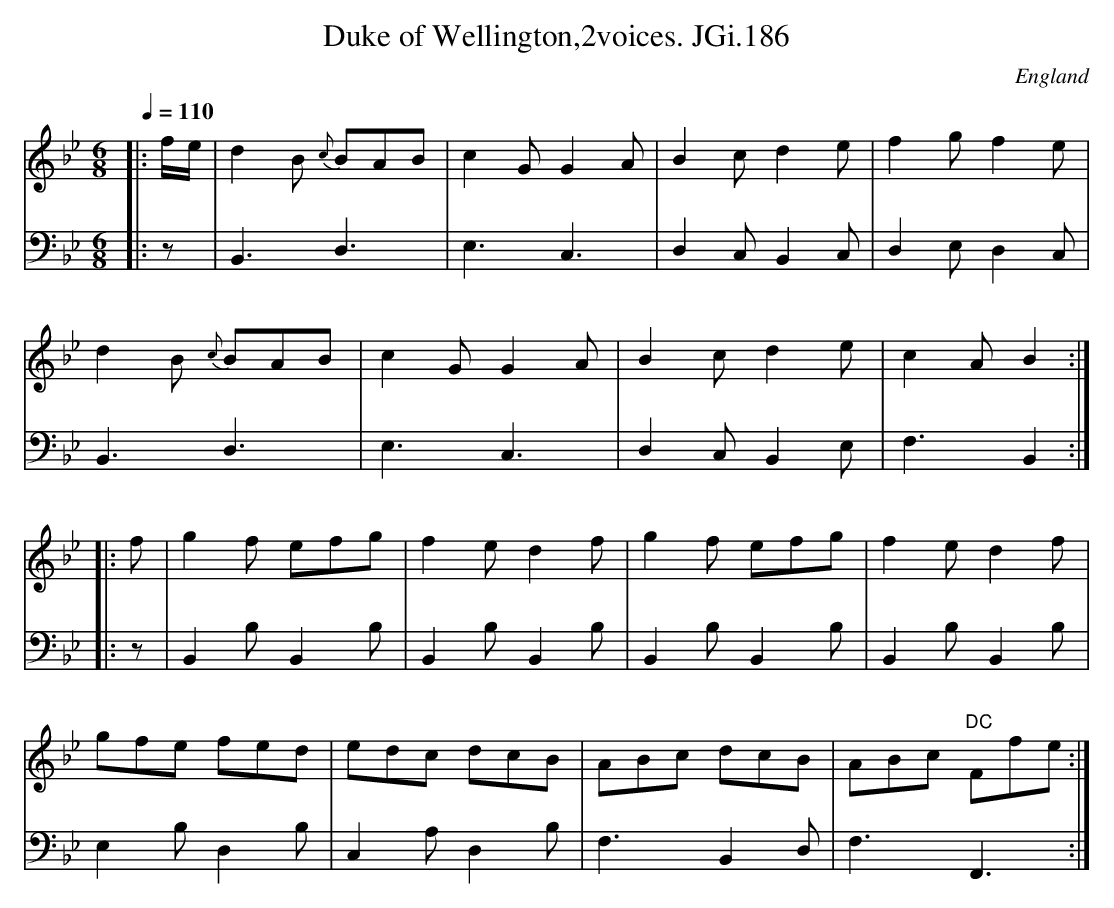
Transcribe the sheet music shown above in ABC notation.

X:1
T:Duke of Wellington,2voices. JGi.186
M:6/8
L:1/8
Q:1/4=110
O:England
K:Bb major
[V:1]|:f/e/|d2B {c}BAB|c2GG2A|B2cd2e|f2gf2e|
[V:2]|:z|B,,3D,3|E,3C,3|D,2C,B,,2C,|D,2E,D,2C,|
[V:1]d2B {c}BAB|c2GG2A|B2cd2e|c2AB2:|
[V:2]B,,3D,3|E,3C,3|D,2C,B,,2E,|F,3B,,2:|
[V:1]|:f|g2f efg|f2ed2f|g2f efg|f2ed2f|
[V:2]|:z|B,,2B,B,,2B,|B,,2B,B,,2B,|B,,2B,B,,2B,|B,,2B,B,,2B,|
[V:1]gfe fed|edc dcB|ABc dcB|ABc"DC" Ffe:|
[V:2]E,2B,D,2B,|C,2A,D,2B,|F,3B,,2D,|F,3F,,3:|
